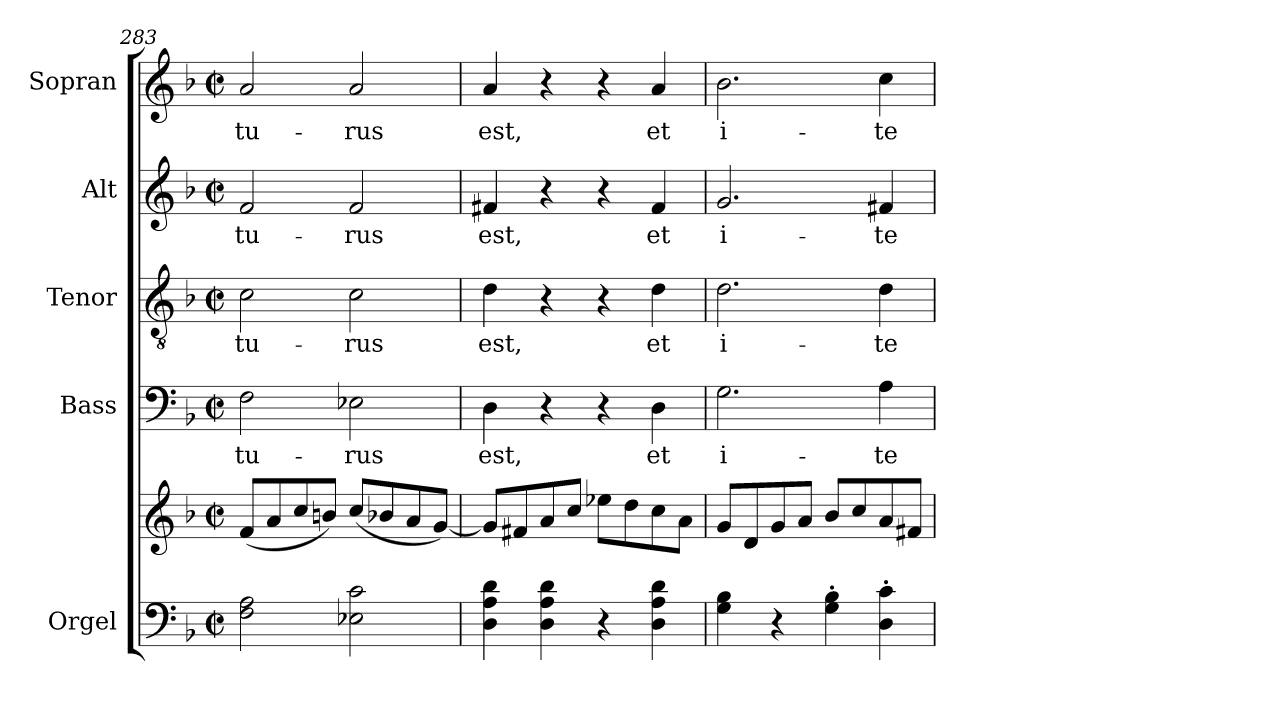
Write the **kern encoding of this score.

**kern	**kern	**kern	**text	**kern	**text	**kern	**text	**kern	**text
*part5	*part5	*part4	*part4	*part3	*part3	*part2	*part2	*part1	*part1
*staff6	*staff5	*staff4	*staff4	*staff3	*staff3	*staff2	*staff2	*staff1	*staff1
*I"Orgel	*	*I"Bass	*	*I"Tenor	*	*I"Alt	*	*I"Sopran	*
*I'Org.	*	*I'B.	*	*I'T.	*	*I'A.	*	*I'S.	*
*clefF4	*clefG2	*clefF4	*	*clefGv2	*	*clefG2	*	*clefG2	*
*k[b-]	*k[b-]	*k[b-]	*	*k[b-]	*	*k[b-]	*	*k[b-]	*
*F:	*F:	*F:	*	*F:	*	*F:	*	*F:	*
*M2/2	*M2/2	*M2/2	*	*M2/2	*	*M2/2	*	*M2/2	*
*met(c|)	*met(c|)	*met(c|)	*	*met(c|)	*	*met(c|)	*	*met(c|)	*
=283	=283	=283	=283	=283	=283	=283	=283	=283	=283
!	!	!	!LO:LY:b	!	!LO:LY:b	!	!LO:LY:b	!	!LO:LY:b
2F\ 2A\	(<8f/L	2F\	-tu-	2c\	-tu-	2f/	-tu-	2a/	-tu-
.	8a/	.	.	.	.	.	.	.	.
.	8cc/	.	.	.	.	.	.	.	.
.	8bn/J)	.	.	.	.	.	.	.	.
!	!	!	!LO:LY:b	!	!LO:LY:b	!	!LO:LY:b	!	!LO:LY:b
2E-X\ 2c\	(<8cc/L	2E-X\	-rus	2c\	-rus	2f/	-rus	2a/	-rus
.	8b-X/	.	.	.	.	.	.	.	.
.	8a/	.	.	.	.	.	.	.	.
.	[8g/J)	.	.	.	.	.	.	.	.
!!LO:PB:g=z
=284	=284	=284	=284	=284	=284	=284	=284	=284	=284
!	!	!	!LO:LY:b	!	!LO:LY:b	!	!LO:LY:b	!	!LO:LY:b
4D\ 4A\ 4d\	8g/L]	4D\	est,	4d\	est,	4f#X/	est,	4a/	est,
.	8f#X/	.	.	.	.	.	.	.	.
4D\ 4A\ 4d\	8a/	4r	.	4r	.	4r	.	4r	.
.	8cc/J	.	.	.	.	.	.	.	.
4r	8ee-X\L	4r	.	4r	.	4r	.	4r	.
.	8dd\	.	.	.	.	.	.	.	.
!	!	!	!LO:LY:b	!	!LO:LY:b	!	!LO:LY:b	!	!LO:LY:b
4D\ 4A\ 4d\	8cc\	4D\	et	4d\	et	4f#/	et	4a/	et
.	8a\J	.	.	.	.	.	.	.	.
=285	=285	=285	=285	=285	=285	=285	=285	=285	=285
!	!	!	!LO:LY:b	!	!LO:LY:b	!	!LO:LY:b	!	!LO:LY:b
4G\ 4B-\	8g/L	2.G\	i-	2.d\	i-	2.g/	i-	2.b-\	i-
.	8d/	.	.	.	.	.	.	.	.
4r	8g/	.	.	.	.	.	.	.	.
.	8a/J	.	.	.	.	.	.	.	.
4G\'> 4B-\'>	8b-/L	.	.	.	.	.	.	.	.
.	8cc/	.	.	.	.	.	.	.	.
!	!	!	!LO:LY:b	!	!LO:LY:b	!	!LO:LY:b	!	!LO:LY:b
4D\'> 4c\'>	8a/	4A\	-te-	4d\	-te-	4f#X/	-te-	4cc\	-te-
.	8f#X/J	.	.	.	.	.	.	.	.
=	=	=	=	=	=	=	=	=	=
*-	*-	*-	*-	*-	*-	*-	*-	*-	*-
